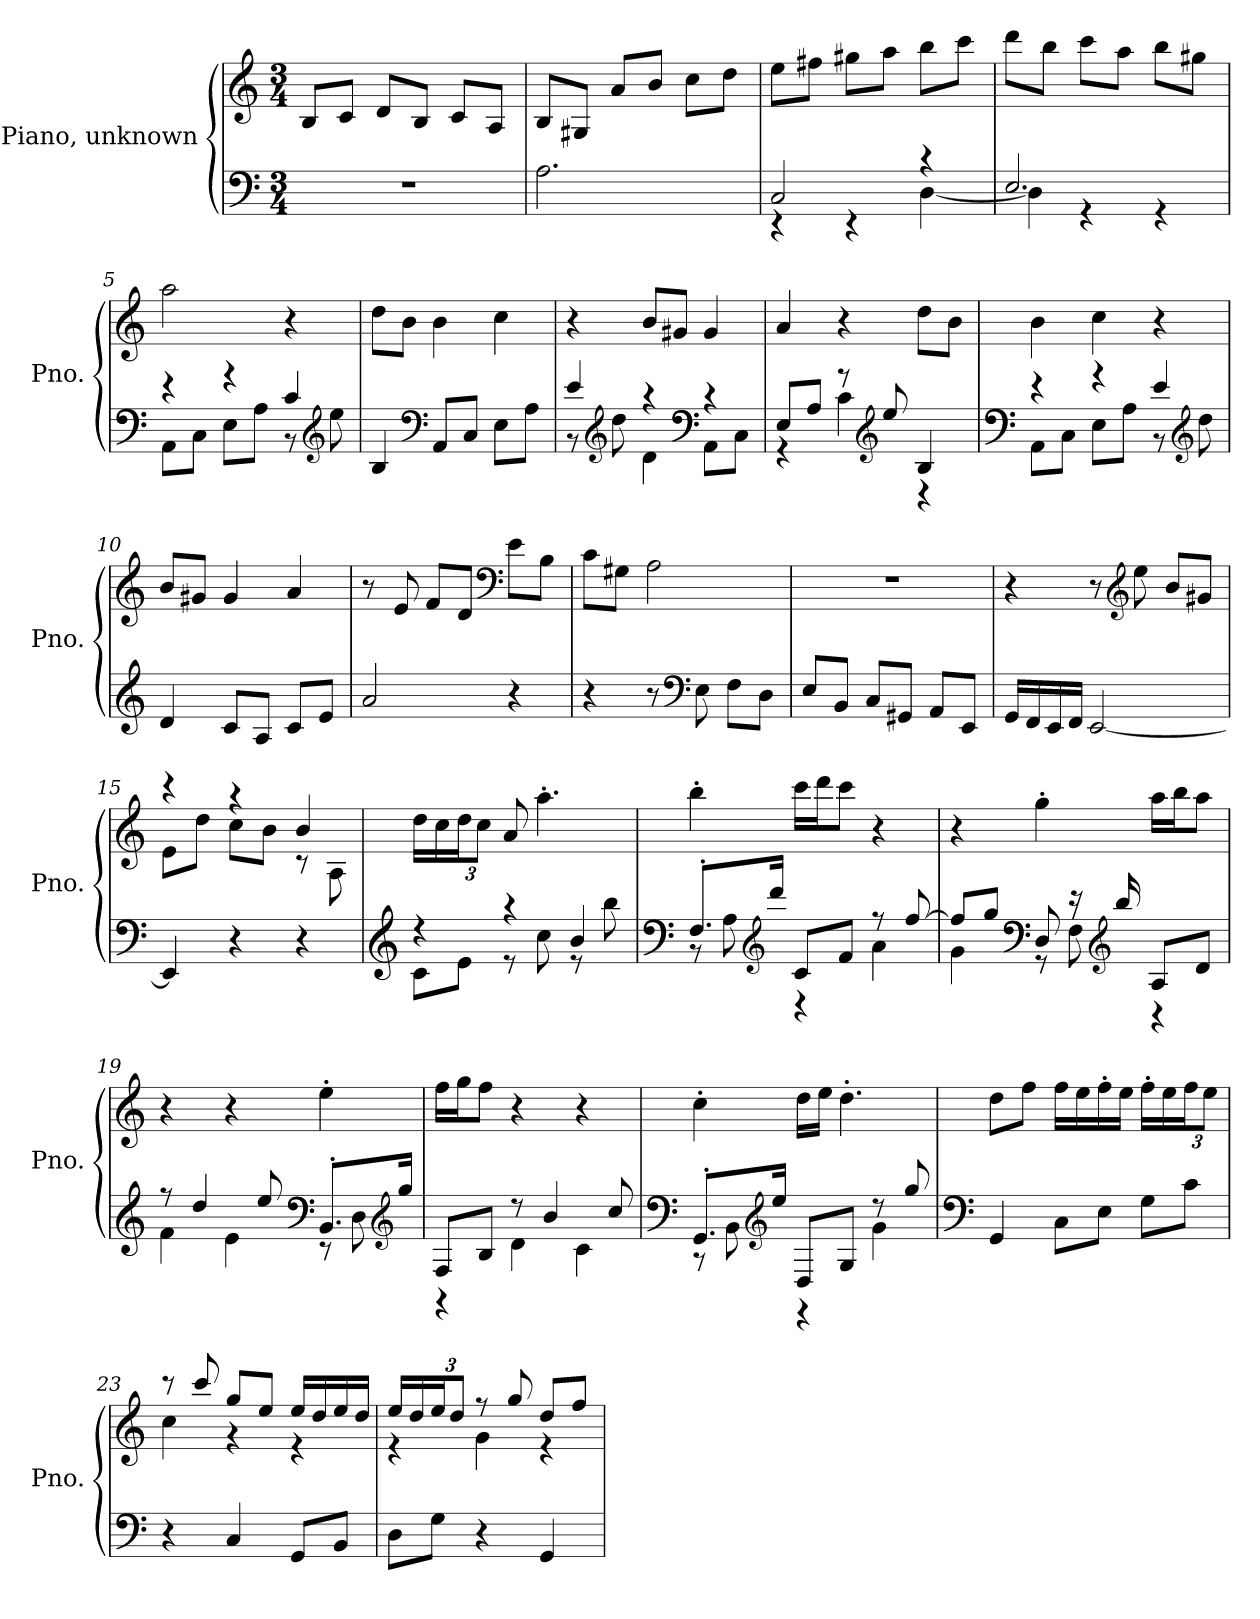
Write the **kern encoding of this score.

**kern	**kern
*part1	*part1
*staff2	*staff1
*I"Piano, unknown	*
*I'Pno.	*
*clefF4	*clefG2
*k[]	*k[]
*M3/4	*M3/4
*MM201	*MM201
=1	=1
2.r	8B/L
.	8c/J
.	8d/L
.	8B/J
.	8c/L
.	8A/J
=2	=2
2.A\	8B/L
.	8G#X/J
.	8a/L
.	8b/J
.	8cc\L
.	8dd\J
=3	=3
*^	*
2C/	4r	8ee\L
.	.	8ff#X\J
.	4r	8gg#X\L
.	.	8aa\J
4r	[4D\	8bb\L
.	.	8ccc\J
=4	=4	=4
2.E/	4D\]	8ddd\L
.	.	8bb\J
.	4r	8ccc\L
.	.	8aa\J
.	4r	8bb\L
.	.	8gg#X\J
=5	=5	=5
4r	8AA\L	2aa\
.	8C\J	.
4r	8E\L	.
.	8A\J	.
4c/	8r	4r
*clefG2	*	*
.	8ee\	.
*v	*v	*
!!LO:LB:g=z
=6	=6
4B/	8dd\L
.	8b\J
*clefF4	*
8AA/L	4b\
8C/J	.
8E\L	4cc\
8A\J	.
=7	=7
*^	*
4e/	8r	4r
*clefG2	*	*
.	8dd\	.
4r	4d\	8b/L
.	.	8g#X/J
*clefF4	*	*
4r	8AA\L	4g#/
.	8C\J	.
=8	=8	=8
8E/L	4r	4a/
8A/J	.	.
8r	4c\	4r
*clefG2	*	*
8ee/	.	.
4B/	4r	8dd\L
.	.	8b\J
=9	=9	=9
*clefF4	*	*
4r	8AA\L	4b\
.	8C\J	.
4r	8E\L	4cc\
.	8A\J	.
4e/	8r	4r
*clefG2	*	*
.	8dd\	.
*v	*v	*
=10	=10
4d/	8b/L
.	8g#X/J
8c/L	4g#/
8A/J	.
8c/L	4a/
8e/J	.
!!LO:LB:g=z
=11	=11
2a/	8r
.	8e/
.	8f/L
.	8d/J
*	*clefF4
4r	8e\L
.	8B\J
=12	=12
4r	8c\L
.	8G#X\J
8r	2A\
*clefF4	*
8E\	.
8F\L	.
8D\J	.
=13	=13
8E/L	2.r
8BB/J	.
8C/L	.
8GG#X/J	.
8AA/L	.
8EE/J	.
=14	=14
16GG/LL	4r
16FF/	.
16EE/	.
16FF/JJ	.
[2EE/	8r
*	*clefG2
.	8ee\
.	8b/L
.	8g#X/J
=15	=15
*	*^
4EE/]	4r	8e\L
.	.	8dd\J
4r	4r	8cc\L
.	.	8b\J
4r	4b/	8r
.	.	8A\
*	*v	*v
!!LO:LB:g=z
=16	=16
*clefG2	*
*^	*
4r	8c\L	16dd\LL
.	.	16cc\
*	*	*Xbrackettup
.	8e\J	24dd\J
.	.	12cc\J
4r	8r	8a/
.	8cc\	4.aa'\
4b/	8r	.
.	8bb\	.
=17	=17	=17
*clefF4	*	*
8.F'/L	8r	4bb'\
.	8A\	.
*clefG2	*	*
16ddd/Jk	.	.
8c/L	4r	16ccc\LL
.	.	16ddd\J
8f/J	.	8ccc\J
8r	4a\	4r
[8ff/	.	.
=18	=18	=18
8ff/L]	4g\	4r
8gg/J	.	.
*clefF4	*	*
8D/	8r	4gg'\
16r	8F\	.
*clefG2	*	*
16bb/	.	.
8A/L	4r	16aa\LL
.	.	16bb\J
8d/J	.	8aa\J
!!LO:LB:g=z
=19	=19	=19
8r	4f\	4r
4dd/	.	.
.	4e\	4r
8ee/	.	.
*clefF4	*	*
8.BB'/L	8r	4ee'\
.	8D\	.
*clefG2	*	*
16gg/Jk	.	.
=20	=20	=20
8F/L	4r	16ff\LL
.	.	16gg\J
8B/J	.	8ff\J
8r	4d\	4r
4b/	.	.
.	4c\	4r
8cc/	.	.
=21	=21	=21
*clefF4	*	*
8.GG'/L	8r	4cc'\
.	8BB\	.
*clefG2	*	*
16ee/Jk	.	.
8D/L	4r	16dd\LL
.	.	16ee\JJ
8G/J	.	4.dd'\
8r	4g\	.
8gg/	.	.
*v	*v	*
=22	=22
*clefF4	*
4GG/	8dd\L
.	8ff\J
8C\L	16ff\LL
.	16ee\
8E\J	16ff'\
.	16ee\JJ
8G\L	16ff'\LL
.	16ee\
8c\J	24ff\J
.	12ee\J
!!LO:LB:g=z
=23	=23
*	*^
4r	8r	4cc\
.	8ccc/	.
4C/	8gg/L	4r
.	8ee/J	.
8GG/L	16ee/LL	4r
.	16dd/	.
8BB/J	16ee/	.
.	16dd/JJ	.
=24	=24	=24
8D\L	16ee/LL	4r
.	16dd/	.
8G\J	24ee/J	.
.	12dd/J	.
4r	8r	4g\
.	8gg/	.
4GG/	8dd/L	4r
.	8ff/J	.
*	*v	*v
=	=
*-	*-
